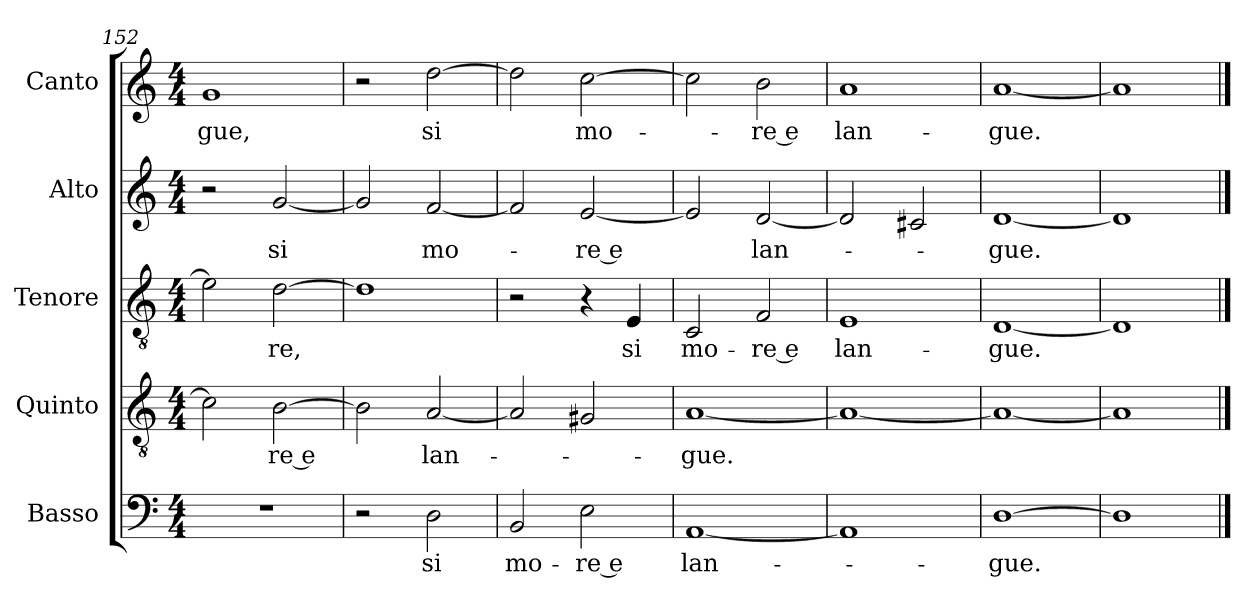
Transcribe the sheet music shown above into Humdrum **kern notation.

**kern	**text	**kern	**text	**kern	**text	**kern	**text	**kern	**text
*part5	*part5	*part4	*part4	*part3	*part3	*part2	*part2	*part1	*part1
*staff5	*staff5	*staff4	*staff4	*staff3	*staff3	*staff2	*staff2	*staff1	*staff1
*I"Basso	*	*I"Quinto	*	*I"Tenore	*	*I"Alto	*	*I"Canto	*
*I'B	*	*	*	*I'T	*	*I'A	*	*I'C	*
*clefF4	*	*clefGv2	*	*clefGv2	*	*clefG2	*	*clefG2	*
*k[]	*	*k[]	*	*k[]	*	*k[]	*	*k[]	*
*C:	*	*C:	*	*C:	*	*C:	*	*C:	*
*M4/4	*	*M4/4	*	*M4/4	*	*M4/4	*	*M4/4	*
=152	=152	=152	=152	=152	=152	=152	=152	=152	=152
!	!	!	!	!	!	!	!	!	!LO:LY:b
1r	.	2c\]	.	2e\]	.	2r	.	1g	-gue,
!	!	!	!LO:LY:b	!	!	!	!	!	!
!	!	!	!	!	!LO:LY:b	!	!	!	!
!	!	!	!	!	!	!	!LO:LY:b	!	!
.	.	[2B\	-re e	[2d\	-re,	[2g/	si	.	.
!!LO:LB:g=z
=153	=153	=153	=153	=153	=153	=153	=153	=153	=153
2r	.	2B\]	.	1d]	.	2g/]	.	2r	.
!	!LO:LY:b	!	!	!	!	!	!	!	!
!	!	!	!LO:LY:b	!	!	!	!	!	!
!	!	!	!	!	!	!	!LO:LY:b	!	!
!	!	!	!	!	!	!	!	!	!LO:LY:b
2D\	si	[2A/	lan-	.	.	[2f/	mo-	[2dd\	si
=154	=154	=154	=154	=154	=154	=154	=154	=154	=154
!	!LO:LY:b	!	!	!	!	!	!	!	!
2BB/	mo-	2A/]	.	2r	.	2f/]	.	2dd\]	.
!	!LO:LY:b	!	!	!	!	!	!	!	!
!	!	!	!	!	!	!	!LO:LY:b	!	!
!	!	!	!	!	!	!	!	!	!LO:LY:b
2E\	-re e	2G#X/	.	4r	.	[2e/	-re e	[2cc\	mo-
!	!	!	!	!	!LO:LY:b	!	!	!	!
.	.	.	.	4E/	si	.	.	.	.
=155	=155	=155	=155	=155	=155	=155	=155	=155	=155
!	!LO:LY:b	!	!	!	!	!	!	!	!
!	!	!	!LO:LY:b	!	!	!	!	!	!
!	!	!	!	!	!LO:LY:b	!	!	!	!
[1AA	lan-	[1A	-gue.	2C/	mo-	2e/]	.	2cc\]	.
!	!	!	!	!	!LO:LY:b	!	!	!	!
!	!	!	!	!	!	!	!LO:LY:b	!	!
!	!	!	!	!	!	!	!	!	!LO:LY:b
.	.	.	.	2F/	-re e	[2d/	lan-	2b\	-re e
=156	=156	=156	=156	=156	=156	=156	=156	=156	=156
!	!	!	!	!	!LO:LY:b	!	!	!	!
!	!	!	!	!	!	!	!	!	!LO:LY:b
1AA]	.	1A_	.	1E	lan-	2d/]	.	1a	lan-
.	.	.	.	.	.	2c#X/	.	.	.
=157	=157	=157	=157	=157	=157	=157	=157	=157	=157
!	!LO:LY:b	!	!	!	!	!	!	!	!
!	!	!	!	!	!LO:LY:b	!	!	!	!
!	!	!	!	!	!	!	!LO:LY:b	!	!
!	!	!	!	!	!	!	!	!	!LO:LY:b
[1D	-gue.	1A_	.	[1D	-gue.	[1d	-gue.	[1a	-gue.
=158	=158	=158	=158	=158	=158	=158	=158	=158	=158
1D]	.	1A]	.	1D]	.	1d]	.	1a]	.
==	==	==	==	==	==	==	==	==	==
*-	*-	*-	*-	*-	*-	*-	*-	*-	*-
